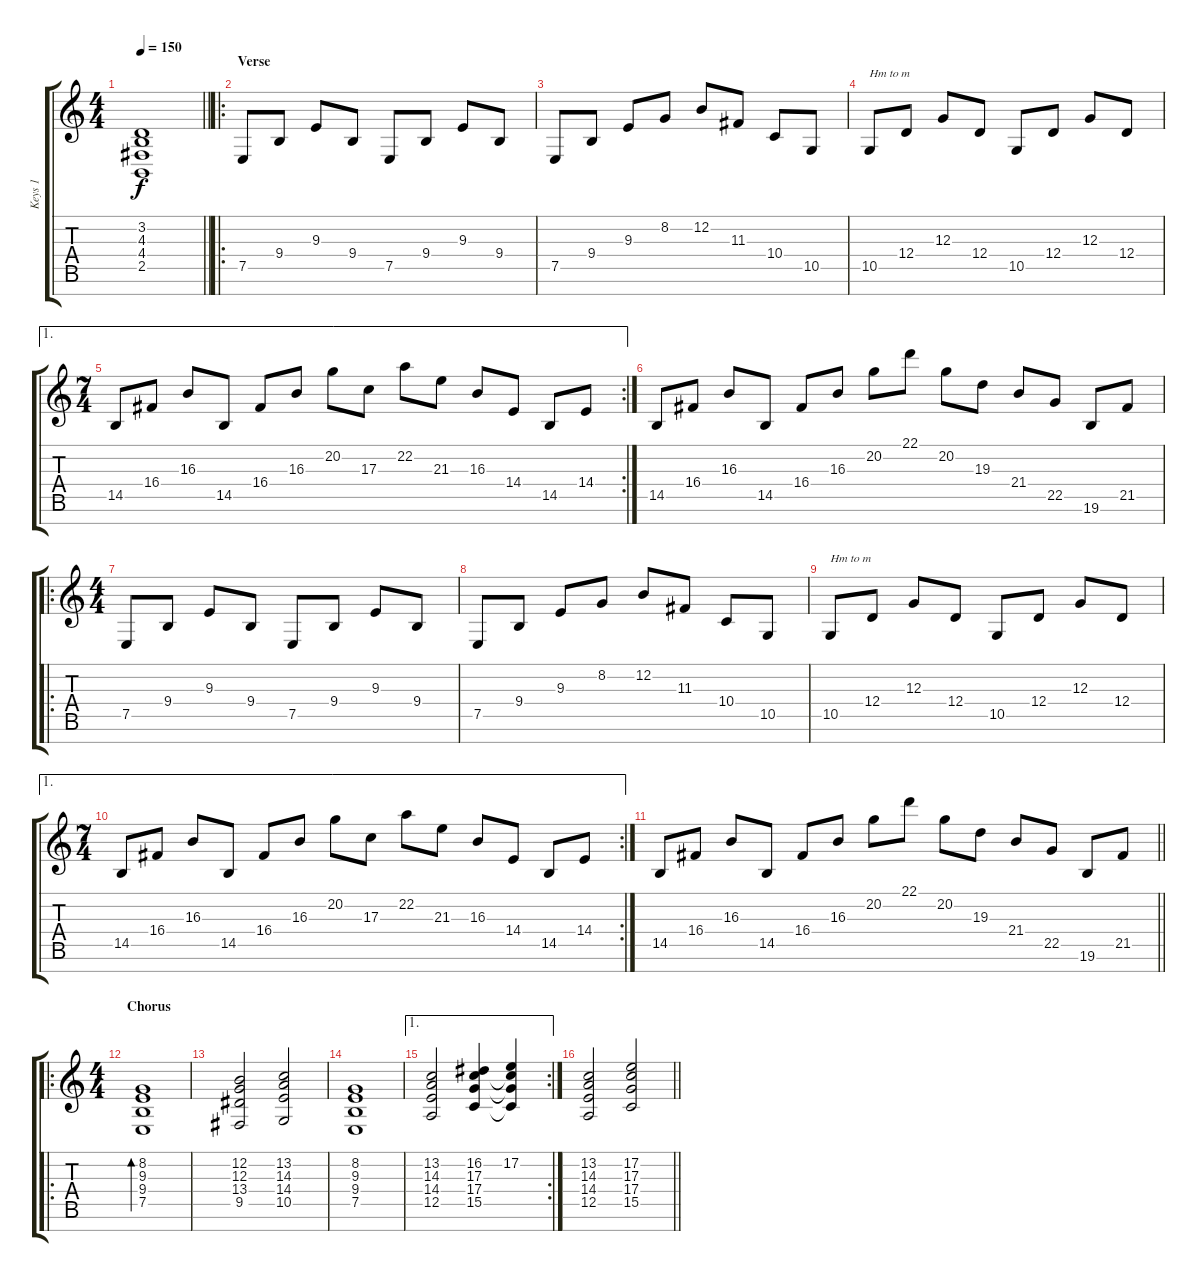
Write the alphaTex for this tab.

\track ("Keys 1" "Keys 1") {instrument stringensemble1}
\staff {score tabs}
\tuning (E4 B3 G3 D3 A2 E2 B1) {hide}
\ts (4 4)
\tempo 150
\clef g2
\barLineRight lightlight
\ks c
(3.2 4.3 4.4 2.5).1{dy f} |
\ro
\section ("" "Verse")
7.5.8 9.4.8 9.3.8 9.4.8 7.5.8 9.4.8 9.3.8 9.4.8 |
7.5.8 9.4.8 9.3.8 8.2.8 12.2.8 11.3.8 10.4.8 10.5.8 |
10.5.8{txt "Hm to m"} 12.4.8 12.3.8 12.4.8 10.5.8 12.4.8 12.3.8 12.4.8 |
\ae 1
\rc 2
\ts (7 4)
14.5.8 16.4.8 16.3.8 14.5.8 16.4.8 16.3.8 20.2.8 17.3.8 22.2.8 21.3.8 16.3.8 14.4.8 14.5.8 14.4.8 |
14.5.8 16.4.8 16.3.8 14.5.8 16.4.8 16.3.8 20.2.8 22.1.8 20.2.8 19.3.8 21.4.8 22.5.8 19.6.8 21.5.8 |
\ro
\ts (4 4)
7.5.8 9.4.8 9.3.8 9.4.8 7.5.8 9.4.8 9.3.8 9.4.8 |
7.5.8 9.4.8 9.3.8 8.2.8 12.2.8 11.3.8 10.4.8 10.5.8 |
10.5.8{txt "Hm to m"} 12.4.8 12.3.8 12.4.8 10.5.8 12.4.8 12.3.8 12.4.8 |
\ae 1
\rc 2
\ts (7 4)
14.5.8 16.4.8 16.3.8 14.5.8 16.4.8 16.3.8 20.2.8 17.3.8 22.2.8 21.3.8 16.3.8 14.4.8 14.5.8 14.4.8 |
\barLineRight lightlight
14.5.8 16.4.8 16.3.8 14.5.8 16.4.8 16.3.8 20.2.8 22.1.8 20.2.8 19.3.8 21.4.8 22.5.8 19.6.8 21.5.8 |
\ro
\ts (4 4)
\section ("" "Chorus")
(8.2 9.3 9.4 7.5).1{bd 480} |
(12.2 12.3 13.4 9.5).2 (13.2 14.3 14.4 10.5).2 |
(8.2 9.3 9.4 7.5).1 |
\ae 1
\rc 2
(13.2 14.3 14.4 12.5).2 (16.2 17.3 17.4 15.5).4 (17.2 17.3{t} 17.4{t} 15.5{t}).4 |
\barLineRight lightlight
(13.2 14.3 14.4 12.5).2 (17.2 17.3 17.4 15.5).2
